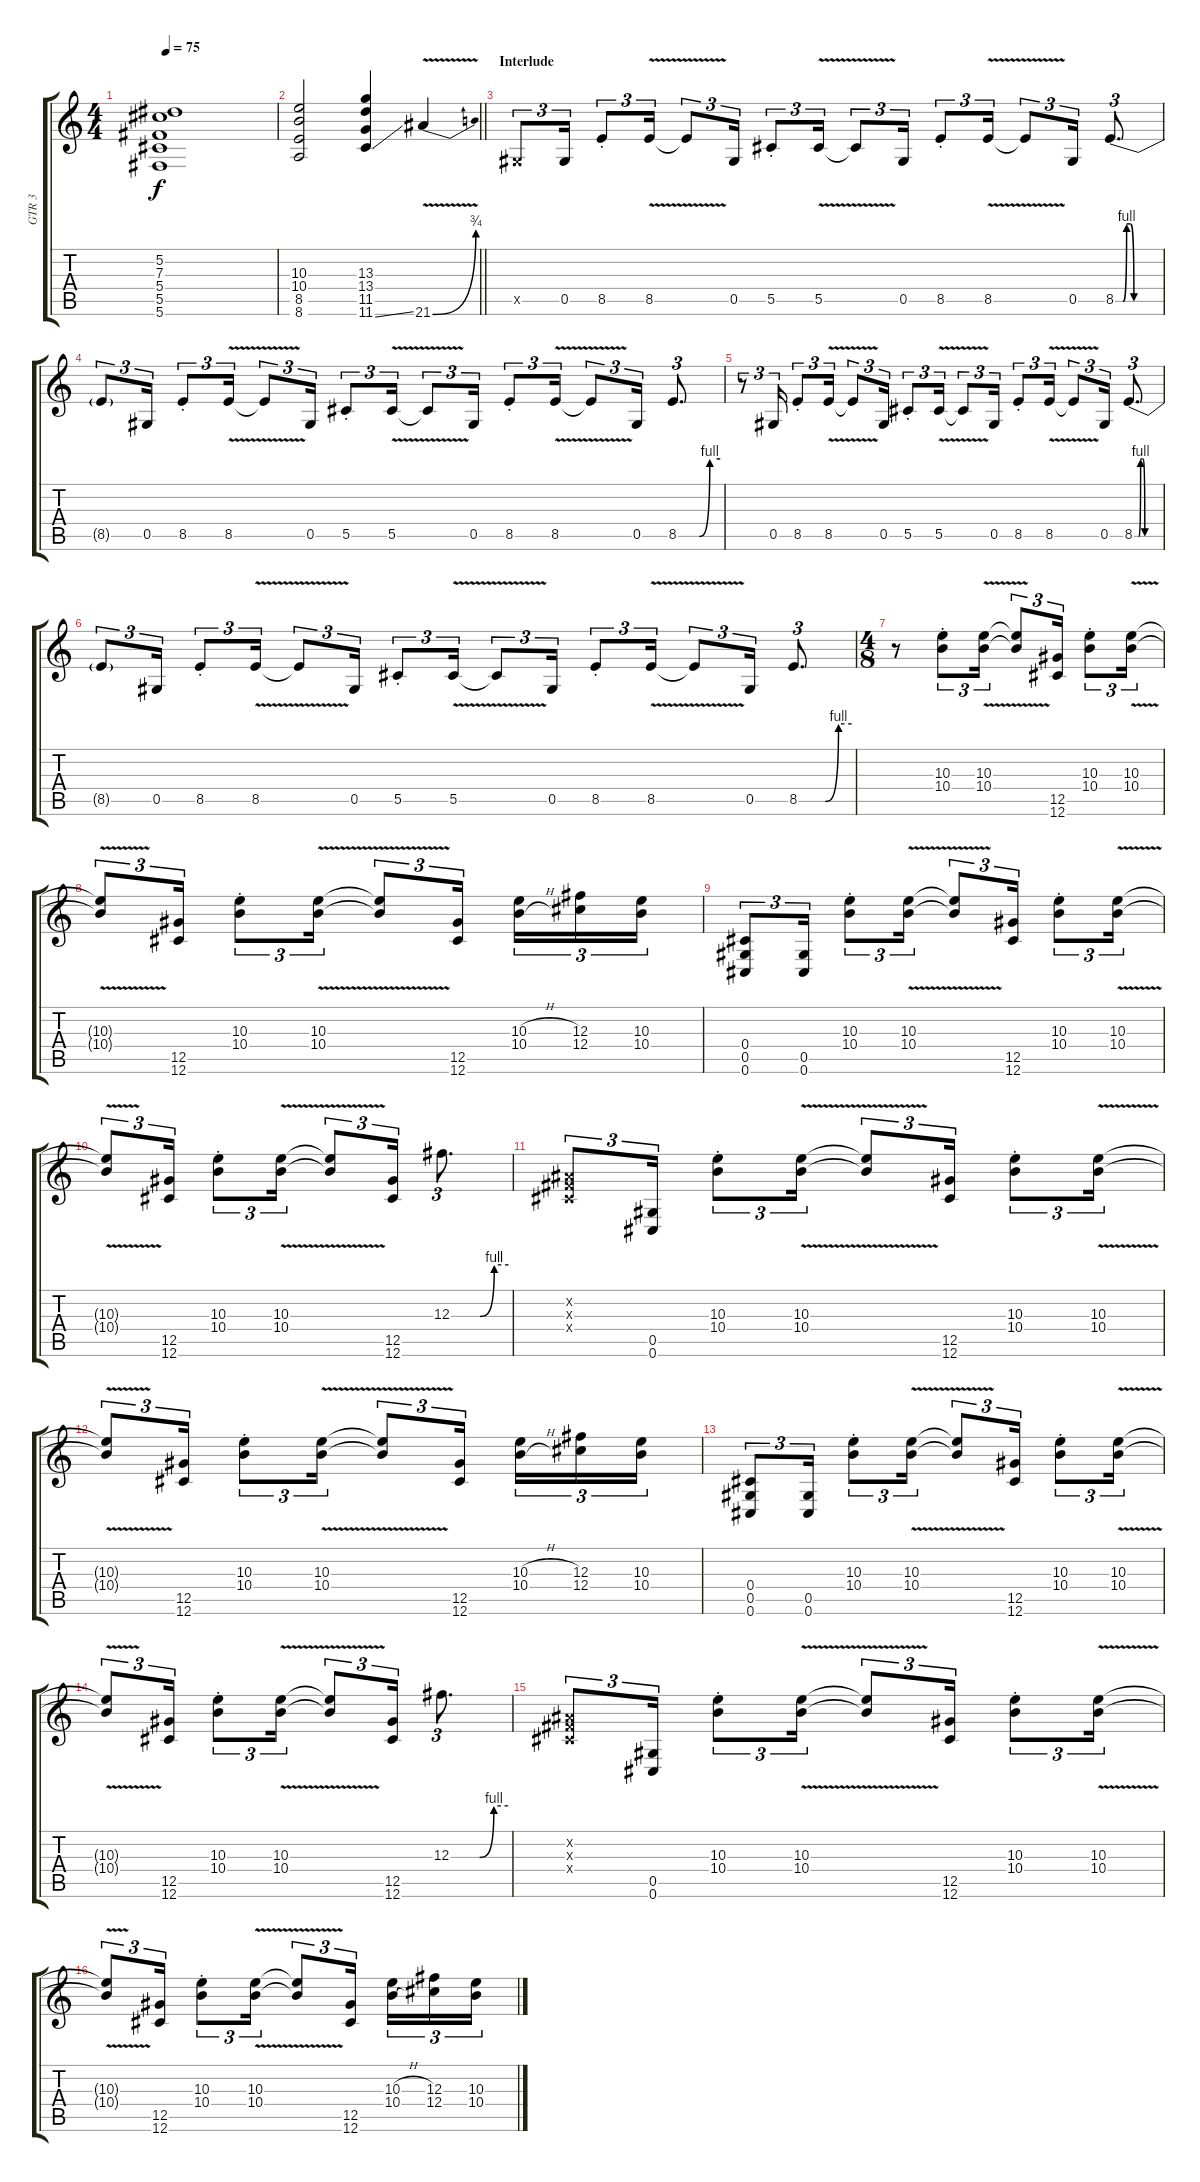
\track ("GTR 3" "GTR 3") {instrument distortionguitar}
\staff {score tabs}
\tuning (Eb4 Bb3 Gb3 Db3 Ab2 Db2) {hide}
\ts (4 4)
\tempo 75
\clef g2
\ks c
(5.2 7.3 5.4 5.5 5.6).1{dy f} |
\barLineRight lightlight
(10.3 10.4 8.5 8.6).2 (13.3 13.4 11.5 11.6{ss}).4 21.6{be (bend 0 0 60 3) v}.4 |
\section ("" "Interlude")
0.5{x}.8{tu (3 2) volume 8 instrument distortionguitar} 0.5.16{tu (3 2)} 8.5{st}.8{tu (3 2)} 8.5{v}.16{tu (3 2)} 8.5{t}.8{tu (3 2)} 0.5.16{tu (3 2)} 5.5{st}.8{tu (3 2)} 5.5{v}.16{tu (3 2)} 5.5{t}.8{tu (3 2)} 0.5.16{tu (3 2)} 8.5{st}.8{tu (3 2)} 8.5{v}.16{tu (3 2)} 8.5{t}.8{tu (3 2)} 0.5.16{tu (3 2)} 8.5{be (custom 0 0 10 0 15 4 20 4 25 0 60 0)}.8{d tu (3 2)} |
8.5{t}.8{tu (3 2)} 0.5.16{tu (3 2)} 8.5{st}.8{tu (3 2)} 8.5{v}.16{tu (3 2)} 8.5{t}.8{tu (3 2)} 0.5.16{tu (3 2)} 5.5{st}.8{tu (3 2)} 5.5{v}.16{tu (3 2)} 5.5{t}.8{tu (3 2)} 0.5.16{tu (3 2)} 8.5{st}.8{tu (3 2)} 8.5{v}.16{tu (3 2)} 8.5{t}.8{tu (3 2)} 0.5.16{tu (3 2)} 8.5{be (custom 0 0 30 0 45 4 60 4)}.8{d tu (3 2)} |
r.8{tu (3 2)} 0.5.16{tu (3 2)} 8.5{st}.8{tu (3 2)} 8.5{v}.16{tu (3 2)} 8.5{t}.8{tu (3 2)} 0.5.16{tu (3 2)} 5.5{st}.8{tu (3 2)} 5.5{v}.16{tu (3 2)} 5.5{t}.8{tu (3 2)} 0.5.16{tu (3 2)} 8.5{st}.8{tu (3 2)} 8.5{v}.16{tu (3 2)} 8.5{t}.8{tu (3 2)} 0.5.16{tu (3 2)} 8.5{be (custom 0 0 10 0 15 4 20 4 25 0 60 0)}.8{d tu (3 2)} |
8.5{t}.8{tu (3 2)} 0.5.16{tu (3 2)} 8.5{st}.8{tu (3 2)} 8.5{v}.16{tu (3 2)} 8.5{t}.8{tu (3 2)} 0.5.16{tu (3 2)} 5.5{st}.8{tu (3 2)} 5.5{v}.16{tu (3 2)} 5.5{t}.8{tu (3 2)} 0.5.16{tu (3 2)} 8.5{st}.8{tu (3 2)} 8.5{v}.16{tu (3 2)} 8.5{t}.8{tu (3 2)} 0.5.16{tu (3 2)} 8.5{be (custom 0 0 30 0 45 4 60 4)}.8{d tu (3 2)} |
\ts (4 8)
r.8{volume 13 instrument distortionguitar} (10.3{st} 10.4{st}).8{tu (3 2)} (10.3{v} 10.4{v}).16{tu (3 2)} (10.3{t} 10.4{t}).8{tu (3 2)} (12.5 12.6).16{tu (3 2)} (10.3{st} 10.4{st}).8{tu (3 2)} (10.3{v} 10.4{v}).16{tu (3 2)} |
(10.3{t} 10.4{t}).8{tu (3 2)} (12.5 12.6).16{tu (3 2)} (10.3{st} 10.4{st}).8{tu (3 2)} (10.3{v} 10.4{v}).16{tu (3 2)} (10.3{t} 10.4{t}).8{tu (3 2)} (12.5 12.6).16{tu (3 2)} (10.3{h} 10.4{h}).16{tu (3 2)} (12.3 12.4).16{tu (3 2)} (10.3 10.4).16{tu (3 2)} |
(0.4 0.5 0.6).8{tu (3 2)} (0.5 0.6).16{tu (3 2)} (10.3{st} 10.4{st}).8{tu (3 2)} (10.3{v} 10.4{v}).16{tu (3 2)} (10.3{t} 10.4{t}).8{tu (3 2)} (12.5 12.6).16{tu (3 2)} (10.3{st} 10.4{st}).8{tu (3 2)} (10.3{v} 10.4{v}).16{tu (3 2)} |
(10.3{t} 10.4{t}).8{tu (3 2)} (12.5 12.6).16{tu (3 2)} (10.3{st} 10.4{st}).8{tu (3 2)} (10.3{v} 10.4{v}).16{tu (3 2)} (10.3{t} 10.4{t}).8{tu (3 2)} (12.5 12.6).16{tu (3 2)} 12.3{be (custom 0 0 30 0 45 4 60 4)}.8{d tu (3 2)} |
(0.2{x} 0.3{x} 0.4{x}).8{tu (3 2)} (0.5 0.6).16{tu (3 2)} (10.3{st} 10.4{st}).8{tu (3 2)} (10.3{v} 10.4{v}).16{tu (3 2)} (10.3{t} 10.4{t}).8{tu (3 2)} (12.5 12.6).16{tu (3 2)} (10.3{st} 10.4{st}).8{tu (3 2)} (10.3{v} 10.4{v}).16{tu (3 2)} |
(10.3{t} 10.4{t}).8{tu (3 2)} (12.5 12.6).16{tu (3 2)} (10.3{st} 10.4{st}).8{tu (3 2)} (10.3{v} 10.4{v}).16{tu (3 2)} (10.3{t} 10.4{t}).8{tu (3 2)} (12.5 12.6).16{tu (3 2)} (10.3{h} 10.4{h}).16{tu (3 2)} (12.3 12.4).16{tu (3 2)} (10.3 10.4).16{tu (3 2)} |
(0.4 0.5 0.6).8{tu (3 2)} (0.5 0.6).16{tu (3 2)} (10.3{st} 10.4{st}).8{tu (3 2)} (10.3{v} 10.4{v}).16{tu (3 2)} (10.3{t} 10.4{t}).8{tu (3 2)} (12.5 12.6).16{tu (3 2)} (10.3{st} 10.4{st}).8{tu (3 2)} (10.3{v} 10.4{v}).16{tu (3 2)} |
(10.3{t} 10.4{t}).8{tu (3 2)} (12.5 12.6).16{tu (3 2)} (10.3{st} 10.4{st}).8{tu (3 2)} (10.3{v} 10.4{v}).16{tu (3 2)} (10.3{t} 10.4{t}).8{tu (3 2)} (12.5 12.6).16{tu (3 2)} 12.3{be (custom 0 0 30 0 45 4 60 4)}.8{d tu (3 2)} |
(0.2{x} 0.3{x} 0.4{x}).8{tu (3 2)} (0.5 0.6).16{tu (3 2)} (10.3{st} 10.4{st}).8{tu (3 2)} (10.3{v} 10.4{v}).16{tu (3 2)} (10.3{t} 10.4{t}).8{tu (3 2)} (12.5 12.6).16{tu (3 2)} (10.3{st} 10.4{st}).8{tu (3 2)} (10.3{v} 10.4{v}).16{tu (3 2)} |
(10.3{t} 10.4{t}).8{tu (3 2)} (12.5 12.6).16{tu (3 2)} (10.3{st} 10.4{st}).8{tu (3 2)} (10.3{v} 10.4{v}).16{tu (3 2)} (10.3{t} 10.4{t}).8{tu (3 2)} (12.5 12.6).16{tu (3 2)} (10.3{h} 10.4{h}).16{tu (3 2)} (12.3 12.4).16{tu (3 2)} (10.3 10.4).16{tu (3 2)}
